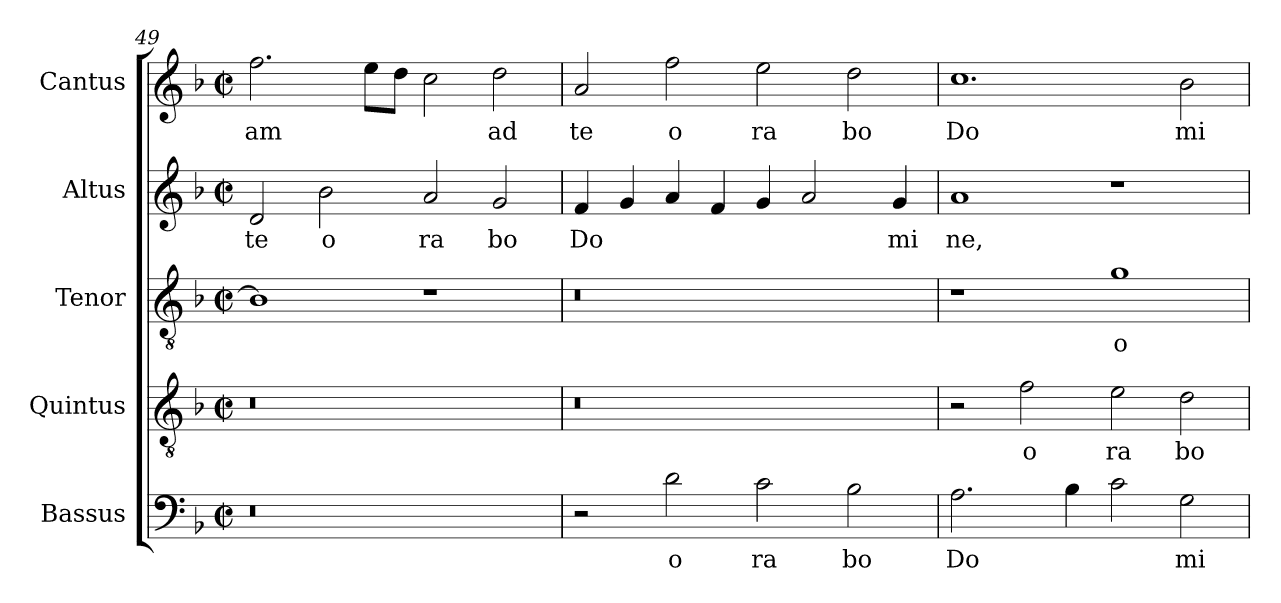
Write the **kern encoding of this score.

**kern	**text	**kern	**text	**kern	**text	**kern	**text	**kern	**text
*part5	*part5	*part4	*part4	*part3	*part3	*part2	*part2	*part1	*part1
*staff5	*staff5	*staff4	*staff4	*staff3	*staff3	*staff2	*staff2	*staff1	*staff1
*I"Bassus	*	*I"Quintus	*	*I"Tenor	*	*I"Altus	*	*I"Cantus	*
*clefF4	*	*clefGv2	*	*clefGv2	*	*clefG2	*	*clefG2	*
*k[b-]	*	*k[b-]	*	*k[b-]	*	*k[b-]	*	*k[b-]	*
*F:	*	*F:	*	*F:	*	*F:	*	*F:	*
*M2/2	*	*M2/2	*	*M2/2	*	*M2/2	*	*M2/2	*
*met(c|)	*	*met(c|)	*	*met(c|)	*	*met(c|)	*	*met(c|)	*
=49	=49	=49	=49	=49	=49	=49	=49	=49	=49
!	!	!	!	!	!LO:LY:b	!	!LO:LY:b	!	!LO:LY:b:cj
0r	.	0r	.	1B-]	.	2d/	te	2.ff\	am
!	!	!	!	!	!	!	!LO:LY:b	!	!
.	.	.	.	.	.	2b-\	o	.	.
!	!	!	!	!	!	!	!	!	!LO:LY:b:cj
.	.	.	.	.	.	.	.	8ee\L	.
!	!	!	!	!	!	!	!	!	!LO:LY:b:cj
.	.	.	.	.	.	.	.	8dd\J	.
!	!	!	!	!	!	!	!LO:LY:b	!	!LO:LY:b:cj
.	.	.	.	1r	.	2a/	ra	2cc\	.
!	!	!	!	!	!	!	!LO:LY:b	!	!LO:LY:b:cj
.	.	.	.	.	.	2g/	bo	2dd\	ad
=50	=50	=50	=50	=50	=50	=50	=50	=50	=50
!	!	!	!	!	!	!	!LO:LY:b	!	!LO:LY:b:cj
2r	.	0r	.	0r	.	4f/	Do	2a/	te
!	!	!	!	!	!	!	!LO:LY:b	!	!
.	.	.	.	.	.	4g/	.	.	.
!	!LO:LY:b:cj	!	!	!	!	!	!LO:LY:b	!	!LO:LY:b:cj
2d\	o	.	.	.	.	4a/	.	2ff\	o
!	!	!	!	!	!	!	!LO:LY:b	!	!
.	.	.	.	.	.	4f/	.	.	.
!	!LO:LY:b:cj	!	!	!	!	!	!LO:LY:b	!	!LO:LY:b:cj
2c\	ra	.	.	.	.	4g/	.	2ee\	ra
!	!	!	!	!	!	!	!LO:LY:b	!	!
.	.	.	.	.	.	2a/	.	.	.
!	!LO:LY:b:cj	!	!	!	!	!	!	!	!LO:LY:b:cj
2B-\	bo	.	.	.	.	.	.	2dd\	bo
!	!	!	!	!	!	!	!LO:LY:b	!	!
.	.	.	.	.	.	4g/	mi	.	.
=51	=51	=51	=51	=51	=51	=51	=51	=51	=51
!	!LO:LY:b:cj	!	!	!	!	!	!LO:LY:b	!	!LO:LY:b:cj
2.A\	Do	2r	.	1r	.	1a	ne,	1.cc	Do
!	!	!	!LO:LY:b	!	!	!	!	!	!
.	.	2f\	o	.	.	.	.	.	.
!	!LO:LY:b:cj	!	!	!	!	!	!	!	!
4B-\	.	.	.	.	.	.	.	.	.
!	!LO:LY:b:cj	!	!LO:LY:b	!	!LO:LY:b	!	!	!	!
2c\	.	2e\	ra	1g	o	1r	.	.	.
!	!LO:LY:b:cj	!	!LO:LY:b	!	!	!	!	!	!LO:LY:b:cj
2G\	mi	2d\	bo	.	.	.	.	2b-\	mi
=	=	=	=	=	=	=	=	=	=
*-	*-	*-	*-	*-	*-	*-	*-	*-	*-
